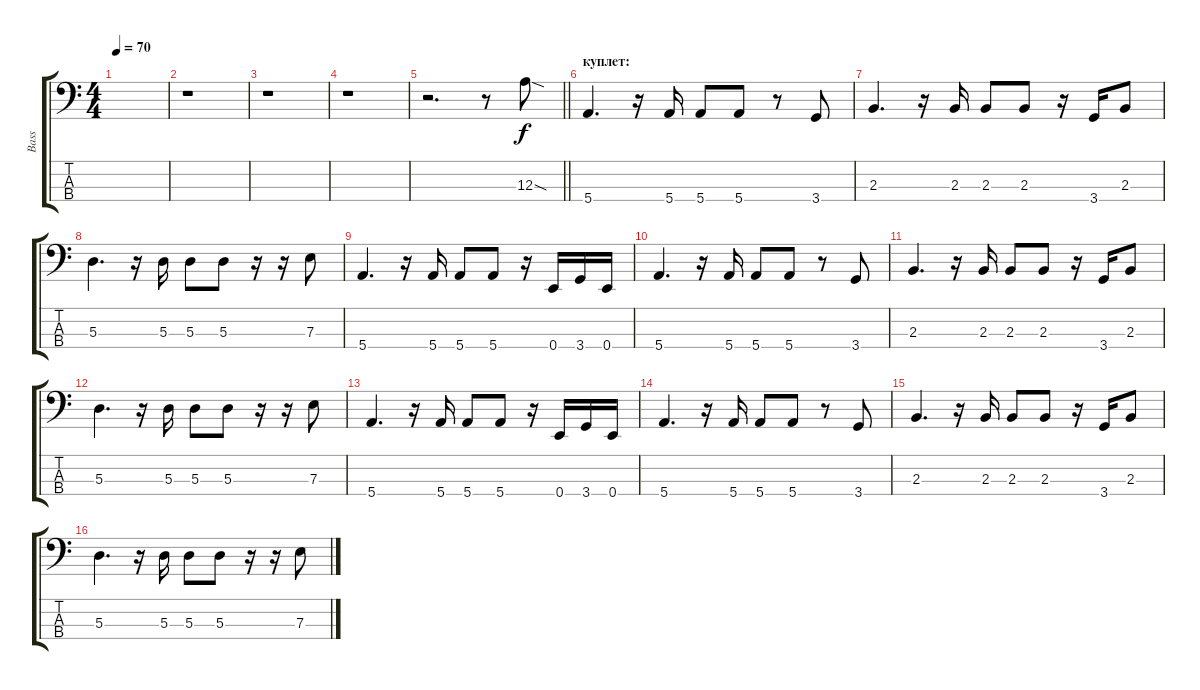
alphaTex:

\track ("Bass" "Bass") {instrument electricbassfinger}
\staff {score tabs}
\tuning (G2 D2 A1 E1) {hide}
\ts (4 4)
\tempo 70
\clef f4
\ks c
|
r.1 |
r.1 |
r.1 |
\barLineRight lightlight
r.2{d} r.8 12.3{sod}.8 |
\section ("" "куплет:")
5.4.4{d} r.16 5.4.16 5.4.8 5.4.8 r.8 3.4.8 |
2.3.4{d} r.16 2.3.16 2.3.8 2.3.8 r.16 3.4.16 2.3.8 |
5.3.4{d} r.16 5.3.16 5.3.8 5.3.8 r.16 r.16 7.3.8 |
5.4.4{d} r.16 5.4.16 5.4.8 5.4.8 r.16 0.4.16 3.4.16 0.4.16 |
5.4.4{d} r.16 5.4.16 5.4.8 5.4.8 r.8 3.4.8 |
2.3.4{d} r.16 2.3.16 2.3.8 2.3.8 r.16 3.4.16 2.3.8 |
5.3.4{d} r.16 5.3.16 5.3.8 5.3.8 r.16 r.16 7.3.8 |
5.4.4{d} r.16 5.4.16 5.4.8 5.4.8 r.16 0.4.16 3.4.16 0.4.16 |
5.4.4{d} r.16 5.4.16 5.4.8 5.4.8 r.8 3.4.8 |
2.3.4{d} r.16 2.3.16 2.3.8 2.3.8 r.16 3.4.16 2.3.8 |
5.3.4{d} r.16 5.3.16 5.3.8 5.3.8 r.16 r.16 7.3.8
